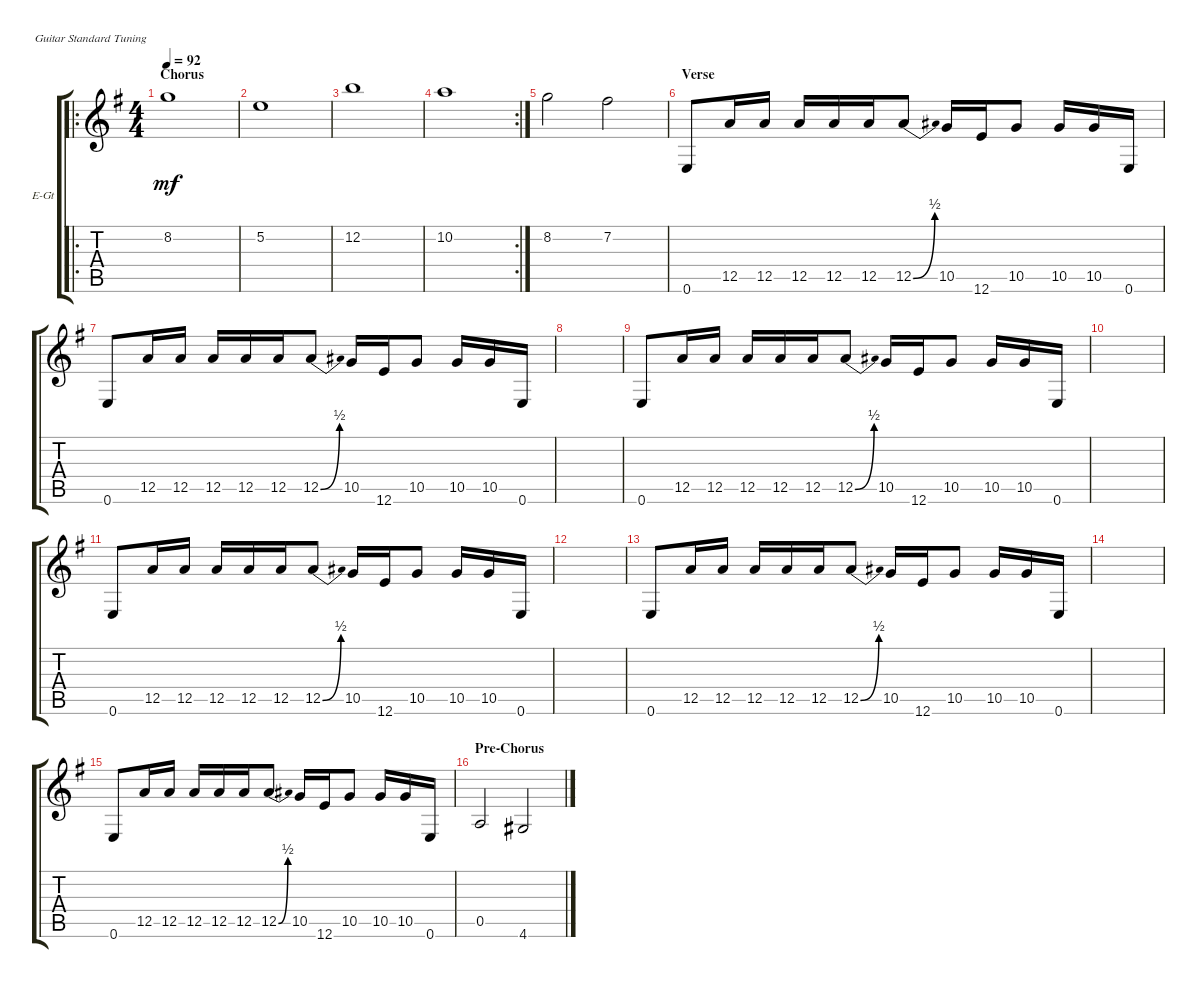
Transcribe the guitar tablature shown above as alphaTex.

\defaultSystemsLayout 4
\bracketExtendMode groupsimilarinstruments
\firstSystemTrackNameOrientation horizontal
\otherSystemsTrackNameOrientation horizontal
\track ("Electric Guitar" "E-Gt") {instrument distortionguitar}
\staff {score tabs}
\tuning (E4 B3 G3 D3 A2 E2)
\ro
\ts (4 4)
\section ("" "Chorus")
\tempo 92
\clef g2
\scale
0.374359
\ks g
8.2.1{dy mf} |
\scale
0.312821 5.2.1 |
\scale
0.322751 12.2.1 |
\rc 2
\scale
0.354497 10.2.1 |
\scale
0.322751 8.2.2 7.2.2 |
\section ("" "Verse")
\scale
0.333333 0.6.8 12.5.16 12.5.16 12.5.16 12.5.16 12.5.16 12.5{be (bend 0 0 15 2)}.8 10.5.16 12.6.16 10.5.8 10.5.16 10.5.16 0.6.16 |
\scale
0.333333 0.6.8 12.5.16 12.5.16 12.5.16 12.5.16 12.5.16 12.5{be (bend 0 0 15 2)}.8 10.5.16 12.6.16 10.5.8 10.5.16 10.5.16 0.6.16 |
\scale
0.333333 |
\scale
0.333333 0.6.8 12.5.16 12.5.16 12.5.16 12.5.16 12.5.16 12.5{be (bend 0 0 15 2)}.8 10.5.16 12.6.16 10.5.8 10.5.16 10.5.16 0.6.16 |
\scale
0.333333 |
\scale
0.333333 0.6.8 12.5.16 12.5.16 12.5.16 12.5.16 12.5.16 12.5{be (bend 0 0 15 2)}.8 10.5.16 12.6.16 10.5.8 10.5.16 10.5.16 0.6.16 |
\scale
0.333333 |
\scale
0.333333 0.6.8 12.5.16 12.5.16 12.5.16 12.5.16 12.5.16 12.5{be (bend 0 0 15 2)}.8 10.5.16 12.6.16 10.5.8 10.5.16 10.5.16 0.6.16 |
\scale
0.333333 |
\scale
0.333333 0.6.8 12.5.16 12.5.16 12.5.16 12.5.16 12.5.16 12.5{be (bend 0 0 15 2)}.8 10.5.16 12.6.16 10.5.8 10.5.16 10.5.16 0.6.16 |
\section ("" "Pre-Chorus")
\scale
0.333333 0.5.2 4.6.2
